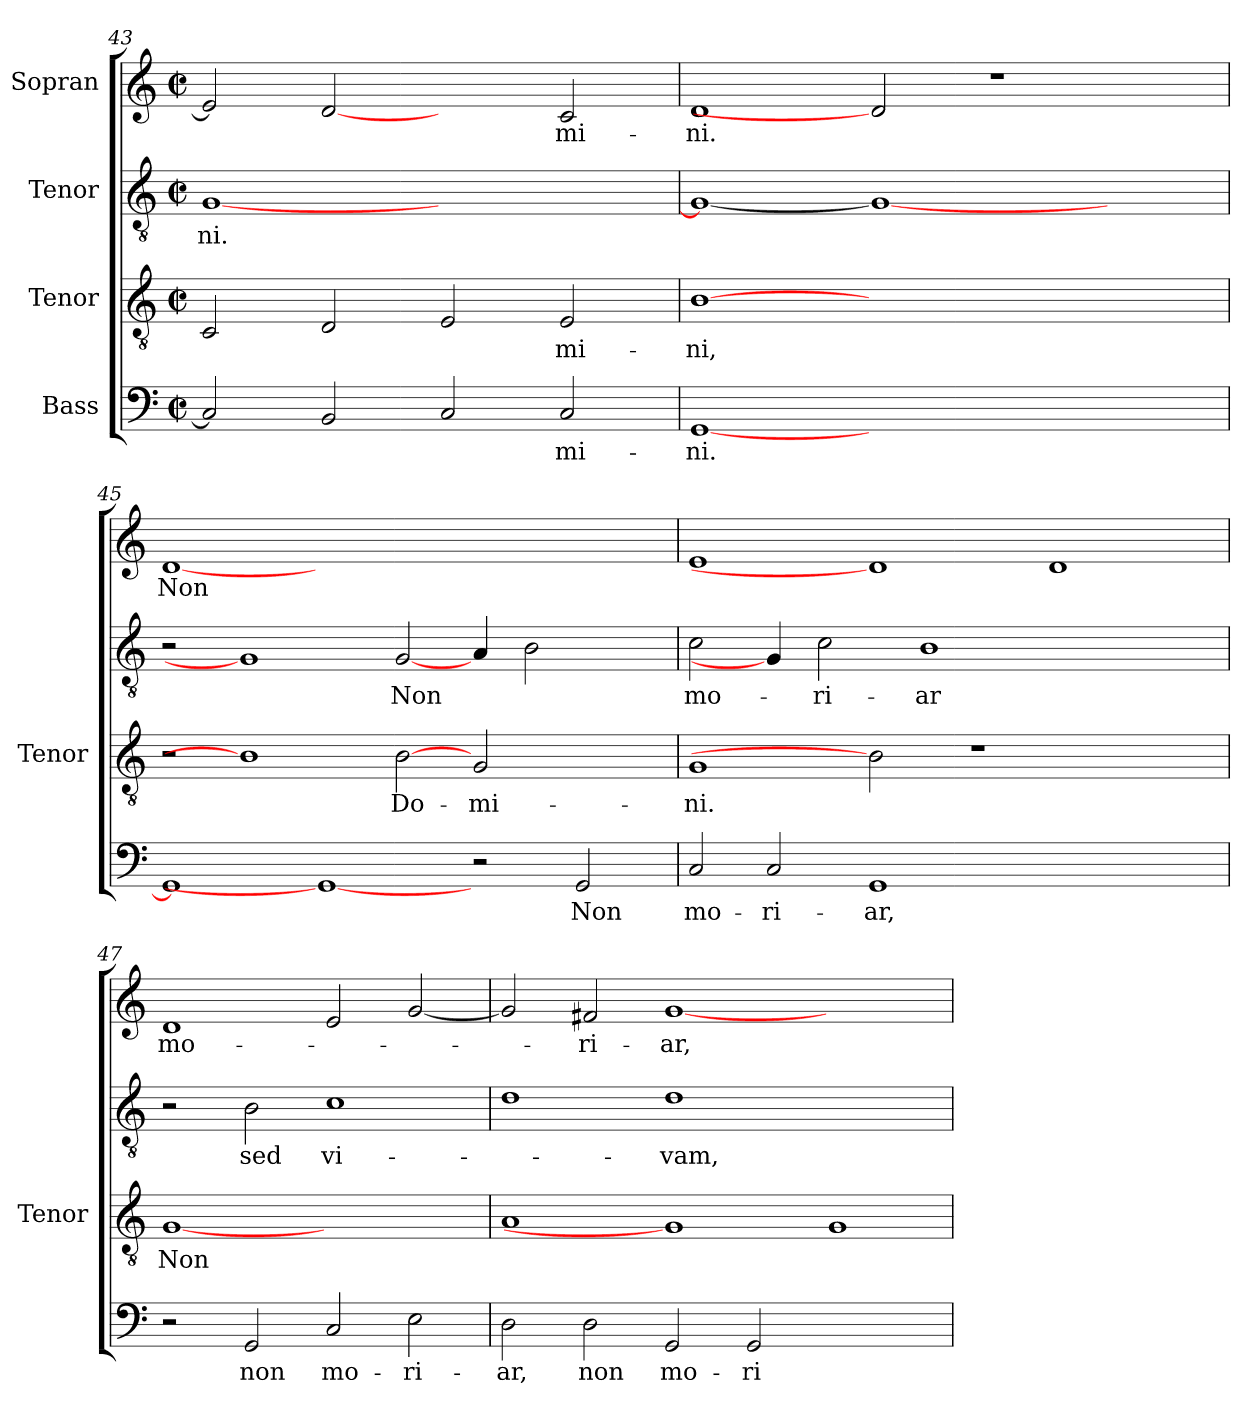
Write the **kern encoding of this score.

**kern	**text	**kern	**text	**kern	**text	**kern	**text
*part4	*part4	*part3	*part3	*part2	*part2	*part1	*part1
*staff4	*staff4	*staff3	*staff3	*staff2	*staff2	*staff1	*staff1
*I"Bass	*	*I"Tenor	*	*I"Tenor	*	*I"Sopran	*
*	*	*I'Tenor	*	*	*	*	*
!!LO:LB:g=z
*clefF4	*	*clefGv2	*	*clefGv2	*	*clefG2	*
*	*	*ITrd7c12	*	*ITrd7c12	*	*	*
*k[]	*	*k[]	*	*k[]	*	*k[]	*
*M2/2	*	*M2/2	*	*M2/2	*	*M2/2	*
*met(c|)	*	*met(c|)	*	*met(c|)	*	*met(c|)	*
=43	=43	=43	=43	=43	=43	=43	=43
!	!	!	!	!	!LO:LY:b:color=#000000	!	!
2Ci/]	.	2CCi/	.	[<1GGi	-ni.	2ei/]	.
2BBi/	.	2DDi/	.	.	.	[2di	.
2Ci/	.	2EEi/	.	1ryy	.	2ryy	.
!	!LO:LY:b:color=#000000	!	!	!	!	!	!
!	!	!	!LO:LY:b:color=#000000	!	!	!	!
!	!	!	!	!	!	!	!LO:LY:b:color=#000000
2Ci/	-mi-	2EEi/	-mi-	.	.	2ci/	-mi-
=44	=44	=44	=44	=44	=44	=44	=44
!	!LO:LY:b:color=#000000	!	!	!	!	!	!
!	!	!	!LO:LY:b:color=#000000	!	!	!	!
!	!	!	!	!	!	!	!LO:LY:b:color=#000000
[<1GGi	-ni.	[1BBi	-ni,	1GGi_<	.	1di	-ni.
1.ryy	.	1.ryy	.	1GGi_	.	2di]	.
.	.	.	.	.	.	1r	.
.	.	.	.	2ryy	.	.	.
=45	=45	=45	=45	=45	=45	=45	=45
!	!	!	!	!	!	!	!LO:LY:b:color=#000000
1GGi]	.	2r	.	2r	.	[1di	Non
.	.	1BBi]	.	1GGi]	.	.	.
1GGi_	.	.	.	.	.	0ryy	.
!	!	!	!LO:LY:b:color=#000000	!	!	!	!
!	!	!	!	!	!LO:LY:b:color=#000000	!	!
.	.	[2BBi	Do-	[2GGi/	Non	.	.
!	!	!	!LO:LY:b:color=#000000	!	!	!	!
2r	.	2GGi/	-mi-	4AAi/	.	.	.
.	.	.	.	2BBi\	.	.	.
!	!LO:LY:b:color=#000000	!	!	!	!	!	!
2GGi/	Non	2ryy	.	.	.	.	.
.	.	.	.	4ryy	.	.	.
=46	=46	=46	=46	=46	=46	=46	=46
!	!LO:LY:b:color=#000000	!	!	!	!	!	!
!	!	!	!LO:LY:b:color=#000000	!	!	!	!
!	!	!	!	!	!LO:LY:b:color=#000000	!	!
2Ci/	mo-	1GGi	-ni.	2Ci\	mo-	1ei	.
!	!LO:LY:b:color=#000000	!	!	!	!	!	!
2Ci/	-ri-	.	.	4GGi/]	.	.	.
!	!	!	!	!	!LO:LY:b:color=#000000	!	!
.	.	.	.	2Ci\	-ri-	.	.
!	!LO:LY:b:color=#000000	!	!	!	!	!	!
1GGi	-ar,	2BBi]	.	.	.	1di]	.
!	!	!	!	!	!LO:LY:b:color=#000000	!	!
.	.	.	.	1BBi	-ar	.	.
.	.	1r	.	.	.	.	.
1ryy	.	.	.	.	.	1di	.
.	.	.	.	2.ryy	.	.	.
.	.	2ryy	.	.	.	.	.
=47	=47	=47	=47	=47	=47	=47	=47
!	!	!	!LO:LY:b:color=#000000	!	!	!	!
!	!	!	!	!	!	!	!LO:LY:b:color=#000000
2r	.	[1GGi	Non	2r	.	1di	mo-
!	!LO:LY:b:color=#000000	!	!	!	!	!	!
!	!	!	!	!	!LO:LY:b:color=#000000	!	!
2GGi/	non	.	.	2BBi\	sed	.	.
!	!LO:LY:b:color=#000000	!	!	!	!	!	!
!	!	!	!	!	!LO:LY:b:color=#000000	!	!
2Ci/	mo-	1ryy	.	1Ci	vi-	2ei/	.
!	!LO:LY:b:color=#000000	!	!	!	!	!	!
2Ei\	-ri-	.	.	.	.	[<2gi/	.
=48	=48	=48	=48	=48	=48	=48	=48
!	!LO:LY:b:color=#000000	!	!	!	!	!	!
2Di\	-ar,	1AAi	.	1Di	.	2gi/]	.
!	!LO:LY:b:color=#000000	!	!	!	!	!	!
!	!	!	!	!	!	!	!LO:LY:b:color=#000000
2Di\	non	.	.	.	.	2f#Xi/	-ri-
!	!LO:LY:b:color=#000000	!	!	!	!	!	!
!	!	!	!	!	!LO:LY:b:color=#000000	!	!
!	!	!	!	!	!	!	!LO:LY:b:color=#000000
2GGi/	mo-	1GGi]	.	1Di	-vam,	[<1gi	-ar,
!	!LO:LY:b:color=#000000	!	!	!	!	!	!
2GGi/	-ri-	.	.	.	.	.	.
1ryy	.	1GGi	.	1ryy	.	1ryy	.
=	=	=	=	=	=	=	=
*-	*-	*-	*-	*-	*-	*-	*-
